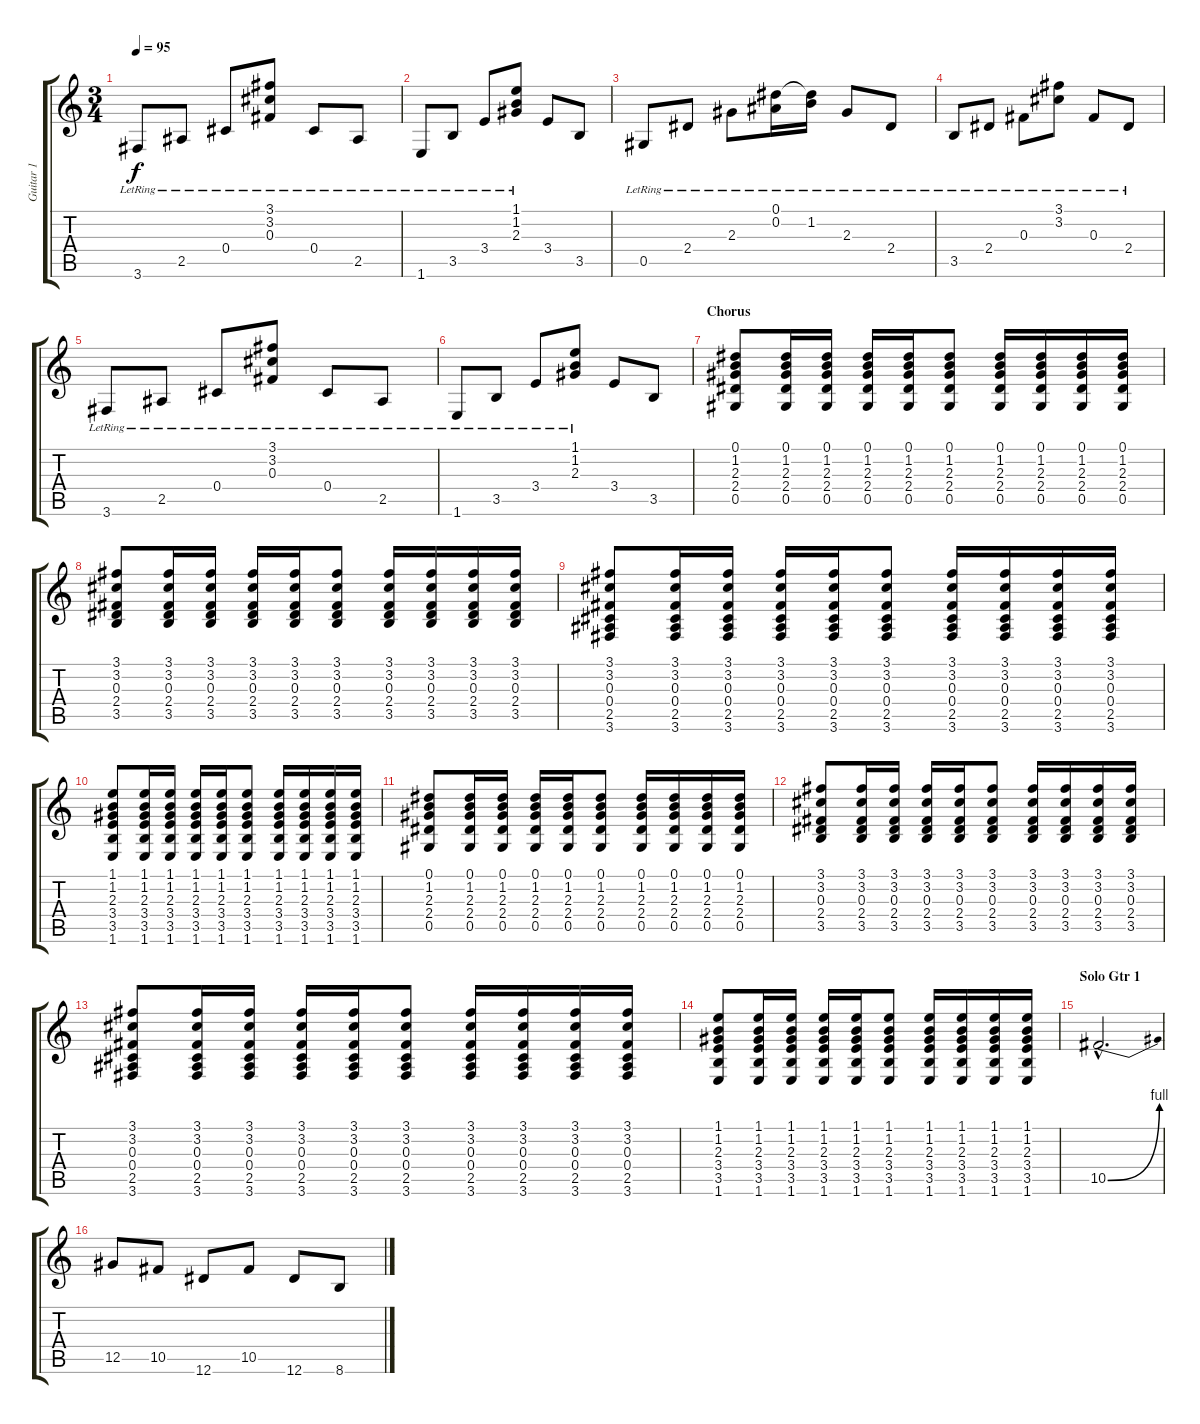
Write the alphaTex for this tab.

\track ("Guitar 1" "Guitar 1") {instrument distortionguitar}
\staff {score tabs}
\tuning (Eb4 Bb3 Gb3 Db3 Ab2 Eb2) {hide}
\ts (3 4)
\tempo 95
\clef g2
\ks c
3.6{lr}.8{dy f} 2.5{lr}.8 0.4{lr}.8 (3.1{lr} 3.2{lr} 0.3{lr}).8 0.4{lr}.8 2.5{lr}.8 |
1.6{lr}.8 3.5{lr}.8 3.4{lr}.8 (1.1 1.2 2.3{lr}).8 3.4.8 3.5.8 |
0.5{lr}.8 2.4{lr}.8 2.3{lr}.8 (0.1{lr} 0.2{lr}).16 (0.1{t} 1.2{lr}).16 2.3{lr}.8 2.4{lr}.8 |
3.5{lr}.8 2.4{lr}.8 0.3{lr}.8 (3.1{lr} 3.2{lr}).8 0.3{lr}.8 2.4{lr}.8 |
3.6{lr}.8 2.5{lr}.8 0.4{lr}.8 (3.1{lr} 3.2{lr} 0.3{lr}).8 0.4{lr}.8 2.5{lr}.8 |
1.6{lr}.8 3.5{lr}.8 3.4{lr}.8 (1.1 1.2 2.3{lr}).8 3.4.8 3.5.8 |
\section ("" "Chorus")
(0.1 1.2 2.3 2.4 0.5).8 (0.1 1.2 2.3 2.4 0.5).16 (0.1 1.2 2.3 2.4 0.5).16 (0.1 1.2 2.3 2.4 0.5).16 (0.1 1.2 2.3 2.4 0.5).16 (0.1 1.2 2.3 2.4 0.5).8 (0.1 1.2 2.3 2.4 0.5).16 (0.1 1.2 2.3 2.4 0.5).16 (0.1 1.2 2.3 2.4 0.5).16 (0.1 1.2 2.3 2.4 0.5).16 |
(3.1 3.2 0.3 2.4 3.5).8 (3.1 3.2 0.3 2.4 3.5).16 (3.1 3.2 0.3 2.4 3.5).16 (3.1 3.2 0.3 2.4 3.5).16 (3.1 3.2 0.3 2.4 3.5).16 (3.1 3.2 0.3 2.4 3.5).8 (3.1 3.2 0.3 2.4 3.5).16 (3.1 3.2 0.3 2.4 3.5).16 (3.1 3.2 0.3 2.4 3.5).16 (3.1 3.2 0.3 2.4 3.5).16 |
(3.1 3.2 0.3 0.4 2.5 3.6).8 (3.1 3.2 0.3 0.4 2.5 3.6).16 (3.1 3.2 0.3 0.4 2.5 3.6).16 (3.1 3.2 0.3 0.4 2.5 3.6).16 (3.1 3.2 0.3 0.4 2.5 3.6).16 (3.1 3.2 0.3 0.4 2.5 3.6).8 (3.1 3.2 0.3 0.4 2.5 3.6).16 (3.1 3.2 0.3 0.4 2.5 3.6).16 (3.1 3.2 0.3 0.4 2.5 3.6).16 (3.1 3.2 0.3 0.4 2.5 3.6).16 |
(1.1 1.2 2.3 3.4 3.5 1.6).8 (1.1 1.2 2.3 3.4 3.5 1.6).16 (1.1 1.2 2.3 3.4 3.5 1.6).16 (1.1 1.2 2.3 3.4 3.5 1.6).16 (1.1 1.2 2.3 3.4 3.5 1.6).16 (1.1 1.2 2.3 3.4 3.5 1.6).8 (1.1 1.2 2.3 3.4 3.5 1.6).16 (1.1 1.2 2.3 3.4 3.5 1.6).16 (1.1 1.2 2.3 3.4 3.5 1.6).16 (1.1 1.2 2.3 3.4 3.5 1.6).16 |
(0.1 1.2 2.3 2.4 0.5).8 (0.1 1.2 2.3 2.4 0.5).16 (0.1 1.2 2.3 2.4 0.5).16 (0.1 1.2 2.3 2.4 0.5).16 (0.1 1.2 2.3 2.4 0.5).16 (0.1 1.2 2.3 2.4 0.5).8 (0.1 1.2 2.3 2.4 0.5).16 (0.1 1.2 2.3 2.4 0.5).16 (0.1 1.2 2.3 2.4 0.5).16 (0.1 1.2 2.3 2.4 0.5).16 |
(3.1 3.2 0.3 2.4 3.5).8 (3.1 3.2 0.3 2.4 3.5).16 (3.1 3.2 0.3 2.4 3.5).16 (3.1 3.2 0.3 2.4 3.5).16 (3.1 3.2 0.3 2.4 3.5).16 (3.1 3.2 0.3 2.4 3.5).8 (3.1 3.2 0.3 2.4 3.5).16 (3.1 3.2 0.3 2.4 3.5).16 (3.1 3.2 0.3 2.4 3.5).16 (3.1 3.2 0.3 2.4 3.5).16 |
(3.1 3.2 0.3 0.4 2.5 3.6).8 (3.1 3.2 0.3 0.4 2.5 3.6).16 (3.1 3.2 0.3 0.4 2.5 3.6).16 (3.1 3.2 0.3 0.4 2.5 3.6).16 (3.1 3.2 0.3 0.4 2.5 3.6).16 (3.1 3.2 0.3 0.4 2.5 3.6).8 (3.1 3.2 0.3 0.4 2.5 3.6).16 (3.1 3.2 0.3 0.4 2.5 3.6).16 (3.1 3.2 0.3 0.4 2.5 3.6).16 (3.1 3.2 0.3 0.4 2.5 3.6).16 |
(1.1 1.2 2.3 3.4 3.5 1.6).8 (1.1 1.2 2.3 3.4 3.5 1.6).16 (1.1 1.2 2.3 3.4 3.5 1.6).16 (1.1 1.2 2.3 3.4 3.5 1.6).16 (1.1 1.2 2.3 3.4 3.5 1.6).16 (1.1 1.2 2.3 3.4 3.5 1.6).8 (1.1 1.2 2.3 3.4 3.5 1.6).16 (1.1 1.2 2.3 3.4 3.5 1.6).16 (1.1 1.2 2.3 3.4 3.5 1.6).16 (1.1 1.2 2.3 3.4 3.5 1.6).16 |
\section ("" "Solo Gtr 1")
10.5{be (bend 0 0 60 4) hac}.2{d volume 16} |
12.5.8 10.5.8 12.6.8 10.5.8 12.6.8 8.6.8
